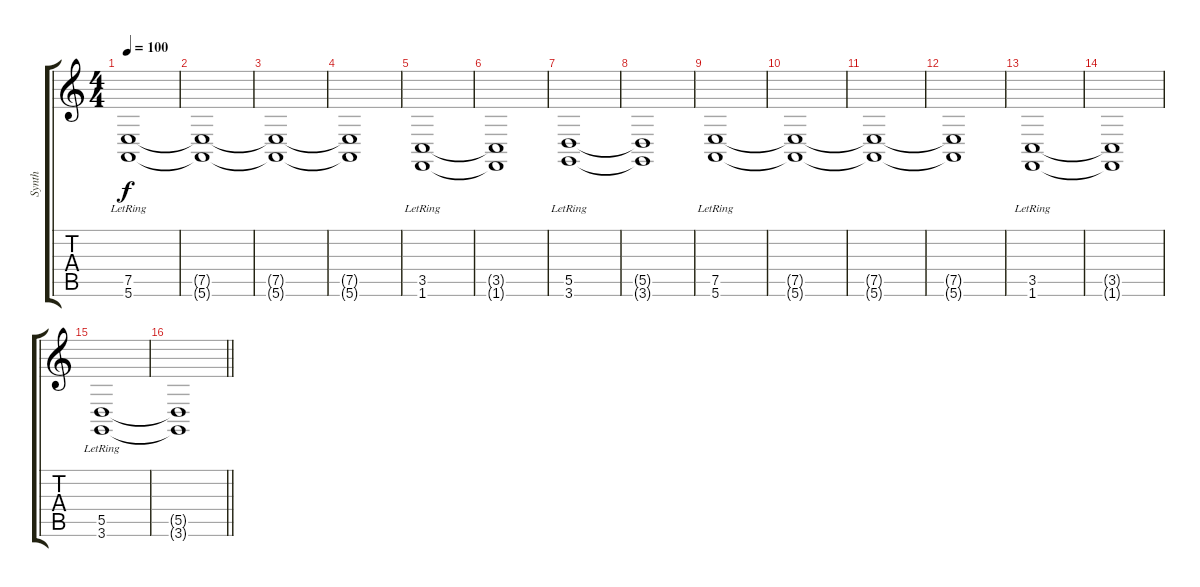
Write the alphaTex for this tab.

\track ("Synth" "Synth") {instrument synthvoice}
\staff {score tabs}
\tuning (E4 B3 G3 D3 A2 E2) {hide}
\ts (4 4)
\tempo 100
\clef g2
\ks c
(7.5{lr} 5.6{lr}).1{dy f} |
(7.5{t} 5.6{t}).1 |
(7.5{t} 5.6{t}).1 |
(7.5{t} 5.6{t}).1 |
(3.5{lr} 1.6{lr}).1 |
(3.5{t} 1.6{t}).1 |
(5.5{lr} 3.6{lr}).1 |
(5.5{t} 3.6{t}).1 |
(7.5{lr} 5.6{lr}).1 |
(7.5{t} 5.6{t}).1 |
(7.5{t} 5.6{t}).1 |
(7.5{t} 5.6{t}).1 |
(3.5{lr} 1.6{lr}).1 |
(3.5{t} 1.6{t}).1 |
(5.5{lr} 3.6{lr}).1 |
\barLineRight lightlight
(5.5{t} 3.6{t}).1
